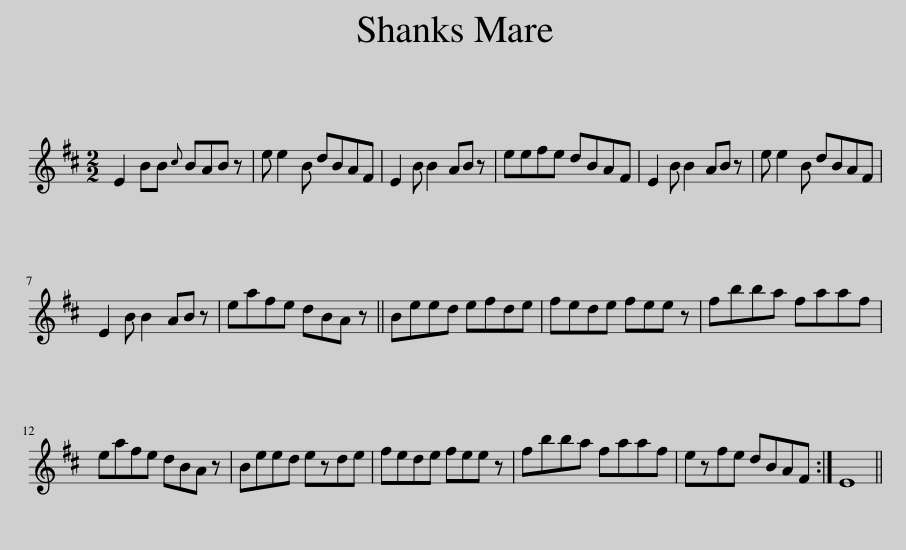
X:1
L:1/8
M:2/2
I:linebreak $
K:D
V:1 treble
V:1
 E2 BB{c} BAB z | e e2 B dBAF | E2 B B2 AB z | eefe dBAF | E2 B B2 AB z | %5
 e e2 B dBAF |$ E2 B B2 AB z | eafe dBA z || Beed efde | fede fee z | %10
 fbba faaf |$ eafe dBA z | Beed ezde | fede fee z | fbba faaf | %15
 ezfe dBAF :| E8 || %17
